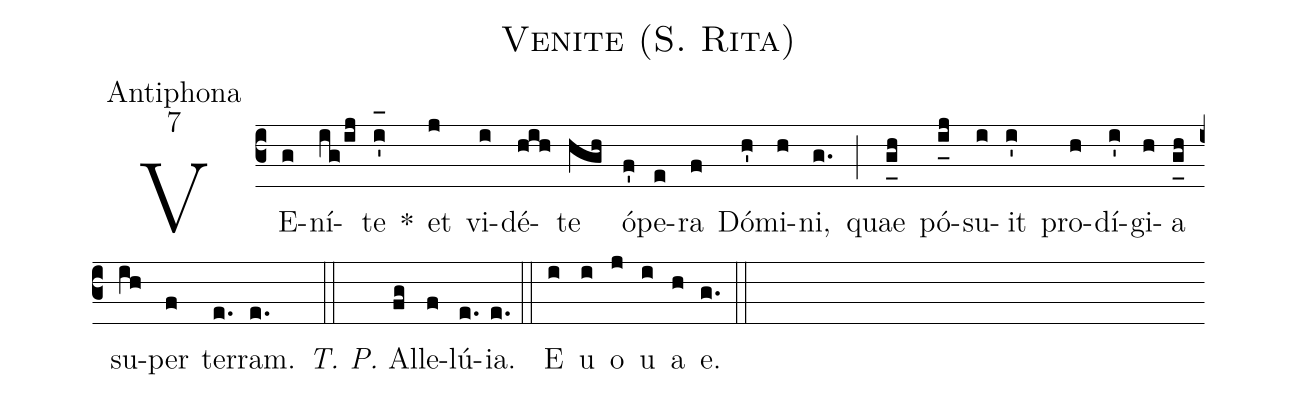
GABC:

name:Venite (S. Rita);
office-part:Antiphona;
mode:7;
%%
(c3) VE(g)ní(ig/ij)te(i'_[oh:h]) *() et(j) vi(i)dé(hih)te(hgh) ó(f')pe(e)ra(f) Dó(h')mi(h)ni,(g.) (;) quae(g_0[uh:l]h) pó(i_[uh:l]j)su(i)it(i') pro(h)dí(i')gi(h)a(g_[uh:l]h) su(ih)per(f) ter(e.)ram.(e.) (::) <i>T. P.</i> Al(fg)le(f)lú(e.){ia}.(e.) (::) <eu>E(i) u(i) o(j) u(i) a(h) e.</eu>(g.) (::)
